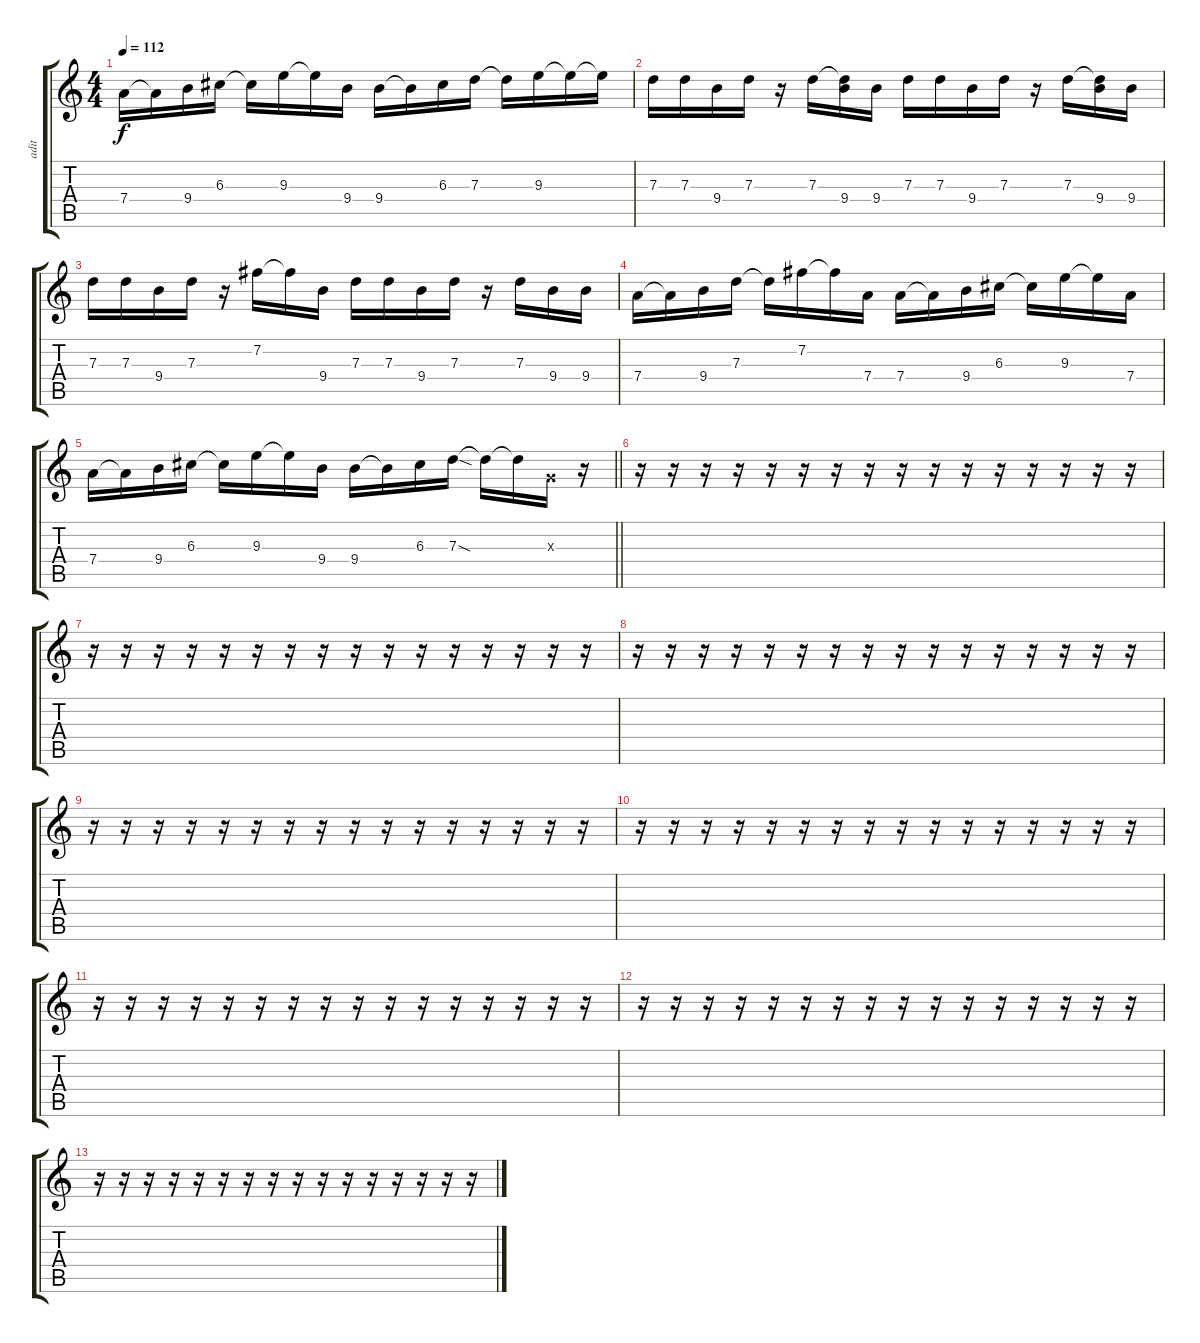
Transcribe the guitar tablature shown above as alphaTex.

\track ("adit" "adit") {instrument distortionguitar}
\staff {score tabs}
\tuning (E4 B3 G3 D3 A2 E2) {hide}
\ts (4 4)
\tempo 112
\clef g2
\ks c
7.4.16{dy f} 7.4{t}.16 9.4.16 6.3.16 6.3{t}.16 9.3.16 9.3{t}.16 9.4.16 9.4.16 9.4{t}.16 6.3.16 7.3.16 7.3{t}.16 9.3.16 9.3{t}.16 9.3{t}.16 |
7.3.16 7.3.16 9.4.16 7.3.16 r.16 7.3.16 (7.3{t} 9.4).16 9.4.16 7.3.16 7.3.16 9.4.16 7.3.16 r.16 7.3.16 (7.3{t} 9.4).16 9.4.16 |
7.3.16 7.3.16 9.4.16 7.3.16 r.16 7.2.16 7.2{t}.16 9.4.16 7.3.16 7.3.16 9.4.16 7.3.16 r.16 7.3.16 9.4.16 9.4.16 |
7.4.16 7.4{t}.16 9.4.16 7.3.16 7.3{t}.16 7.2.16 7.2{t}.16 7.4.16 7.4.16 7.4{t}.16 9.4.16 6.3.16 6.3{t}.16 9.3.16 9.3{t}.16 7.4.16 |
\barLineRight lightlight
7.4.16 7.4{t}.16 9.4.16 6.3.16 6.3{t}.16 9.3.16 9.3{t}.16 9.4.16 9.4.16 9.4{t}.16 6.3.16 7.3{sod}.16 7.3{t}.16 7.3{t}.16 0.3{x}.16 r.16 |
\section ("" "")
r.16 r.16 r.16 r.16 r.16 r.16 r.16 r.16 r.16 r.16 r.16 r.16 r.16 r.16 r.16 r.16 |
r.16 r.16 r.16 r.16 r.16 r.16 r.16 r.16 r.16 r.16 r.16 r.16 r.16 r.16 r.16 r.16 |
r.16 r.16 r.16 r.16 r.16 r.16 r.16 r.16 r.16 r.16 r.16 r.16 r.16 r.16 r.16 r.16 |
r.16 r.16 r.16 r.16 r.16 r.16 r.16 r.16 r.16 r.16 r.16 r.16 r.16 r.16 r.16 r.16 |
r.16 r.16 r.16 r.16 r.16 r.16 r.16 r.16 r.16 r.16 r.16 r.16 r.16 r.16 r.16 r.16 |
r.16 r.16 r.16 r.16 r.16 r.16 r.16 r.16 r.16 r.16 r.16 r.16 r.16 r.16 r.16 r.16 |
r.16 r.16 r.16 r.16 r.16 r.16 r.16 r.16 r.16 r.16 r.16 r.16 r.16 r.16 r.16 r.16 |
r.16 r.16 r.16 r.16 r.16 r.16 r.16 r.16 r.16 r.16 r.16 r.16 r.16 r.16 r.16 r.16
